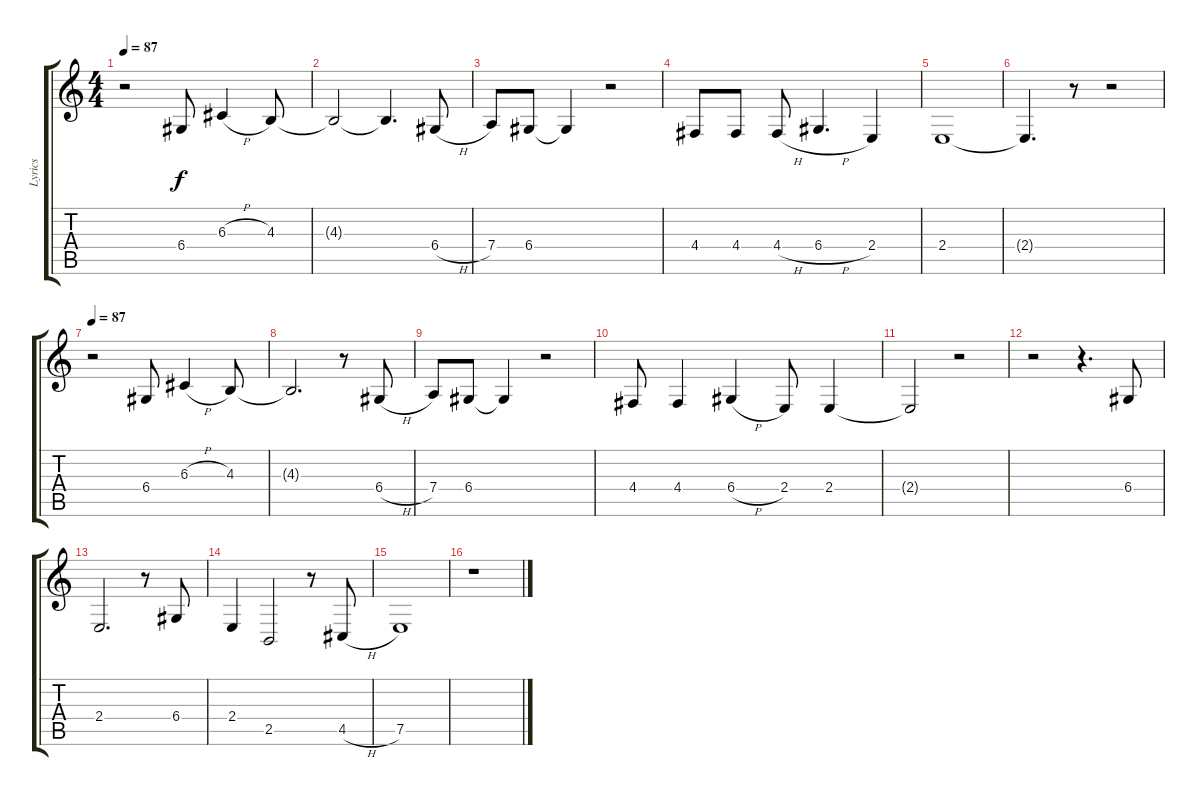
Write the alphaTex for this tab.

\track ("Lyrics" "Lyrics") {instrument englishhorn}
\staff {score tabs}
\tuning (E4 B3 G3 D3 A2 E2) {hide}
\ts (4 4)
\tempo 87
\clef g2
\ks c
r.2{dy f instrument englishhorn} 6.4.8 6.3{h}.4 4.3.8 |
4.3{t}.2 4.3{t}.4{d} 6.4{h}.8 |
7.4.8 6.4.8 6.4{t}.4 r.2 |
4.4.8 4.4.8 4.4{h}.8 6.4{h}.4{d} 2.4.4 |
2.4.1 |
2.4{t}.4{d} r.8 r.2 |
\tempo 87
r.2 6.4.8 6.3{h}.4 4.3.8 |
4.3{t}.2{d} r.8 6.4{h}.8 |
7.4.8 6.4.8 6.4{t}.4 r.2 |
4.4.8 4.4.4 6.4{h}.4 2.4.8 2.4.4 |
2.4{t}.2 r.2 |
r.2 r.4{d} 6.4.8 |
2.4.2{d} r.8 6.4.8 |
2.4.4 2.5.2 r.8 4.5{h}.8 |
7.5.1 |
r.1
